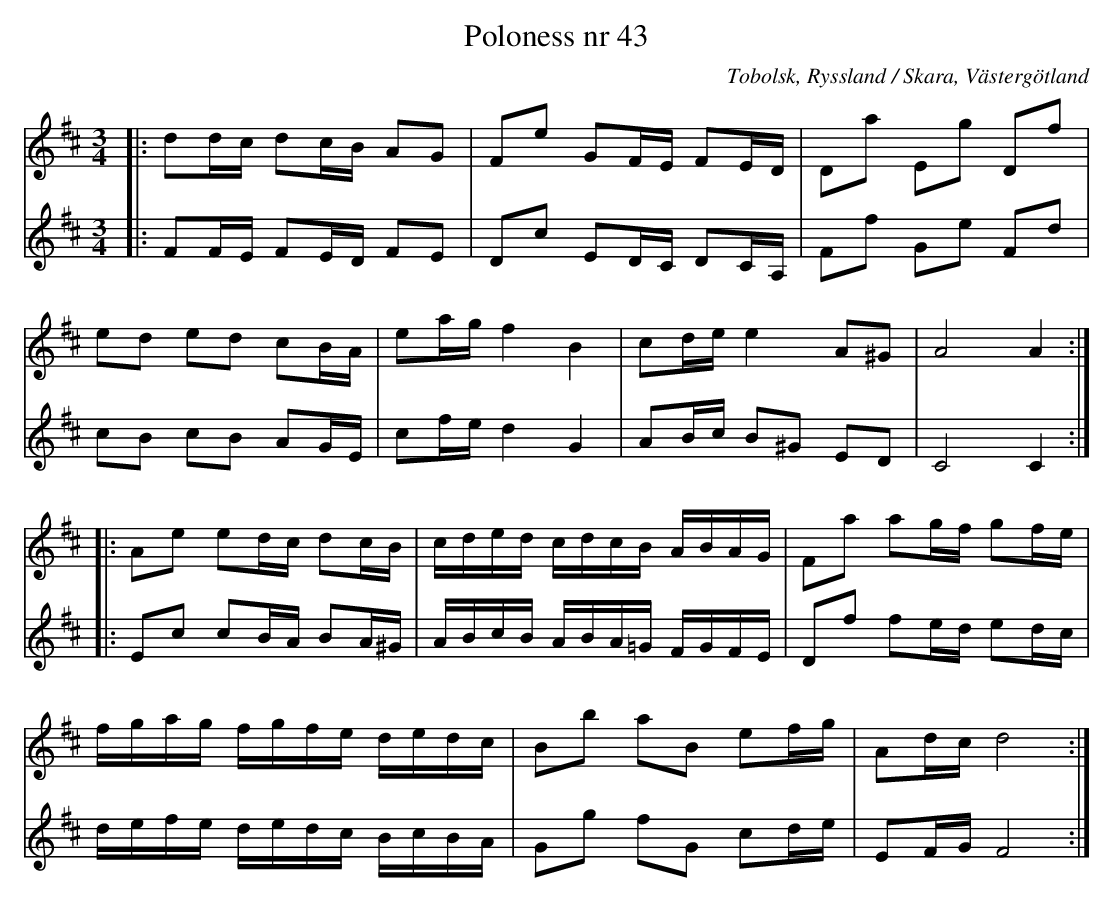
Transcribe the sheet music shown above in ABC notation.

X:1
T:Poloness nr 43
O:Tobolsk, Ryssland / Skara, Västergötland
M:3/4
L:1/16
V:1 clef=treble
V:2 clef=treble
K:Dmaj
V:1
|: d2dc d2cB A2G2 | F2e2 G2FE F2ED | D2a2 E2g2 D2f2 |
V:2
|: F2FE F2ED F2E2 | D2c2 E2DC D2CA, | F2f2 G2e2 F2d2 |
V:1
e2d2 e2d2 c2BA | e2ag f4B4 | c2de e4 A2^G2 | A8A4 :|
V:2
c2B2 c2B2 A2GE | c2fe d4G4 | A2Bc B2^G2 E2D2 | C8C4 :|
V:1
|: A2e2 e2dc d2cB | cded cdcB ABAG | F2a2 a2gf g2fe |
V:2
|: E2c2 c2BA B2A^G | ABcB ABA=G FGFE | D2f2 f2ed e2dc |
V:1
fgag fgfe dedc | B2b2 a2B2 e2fg | A2dc d8 :|
V:2
defe dedc BcBA | G2g2 f2G2 c2de | E2FGF8 :|
V:1
V:2
V:1
V:2
